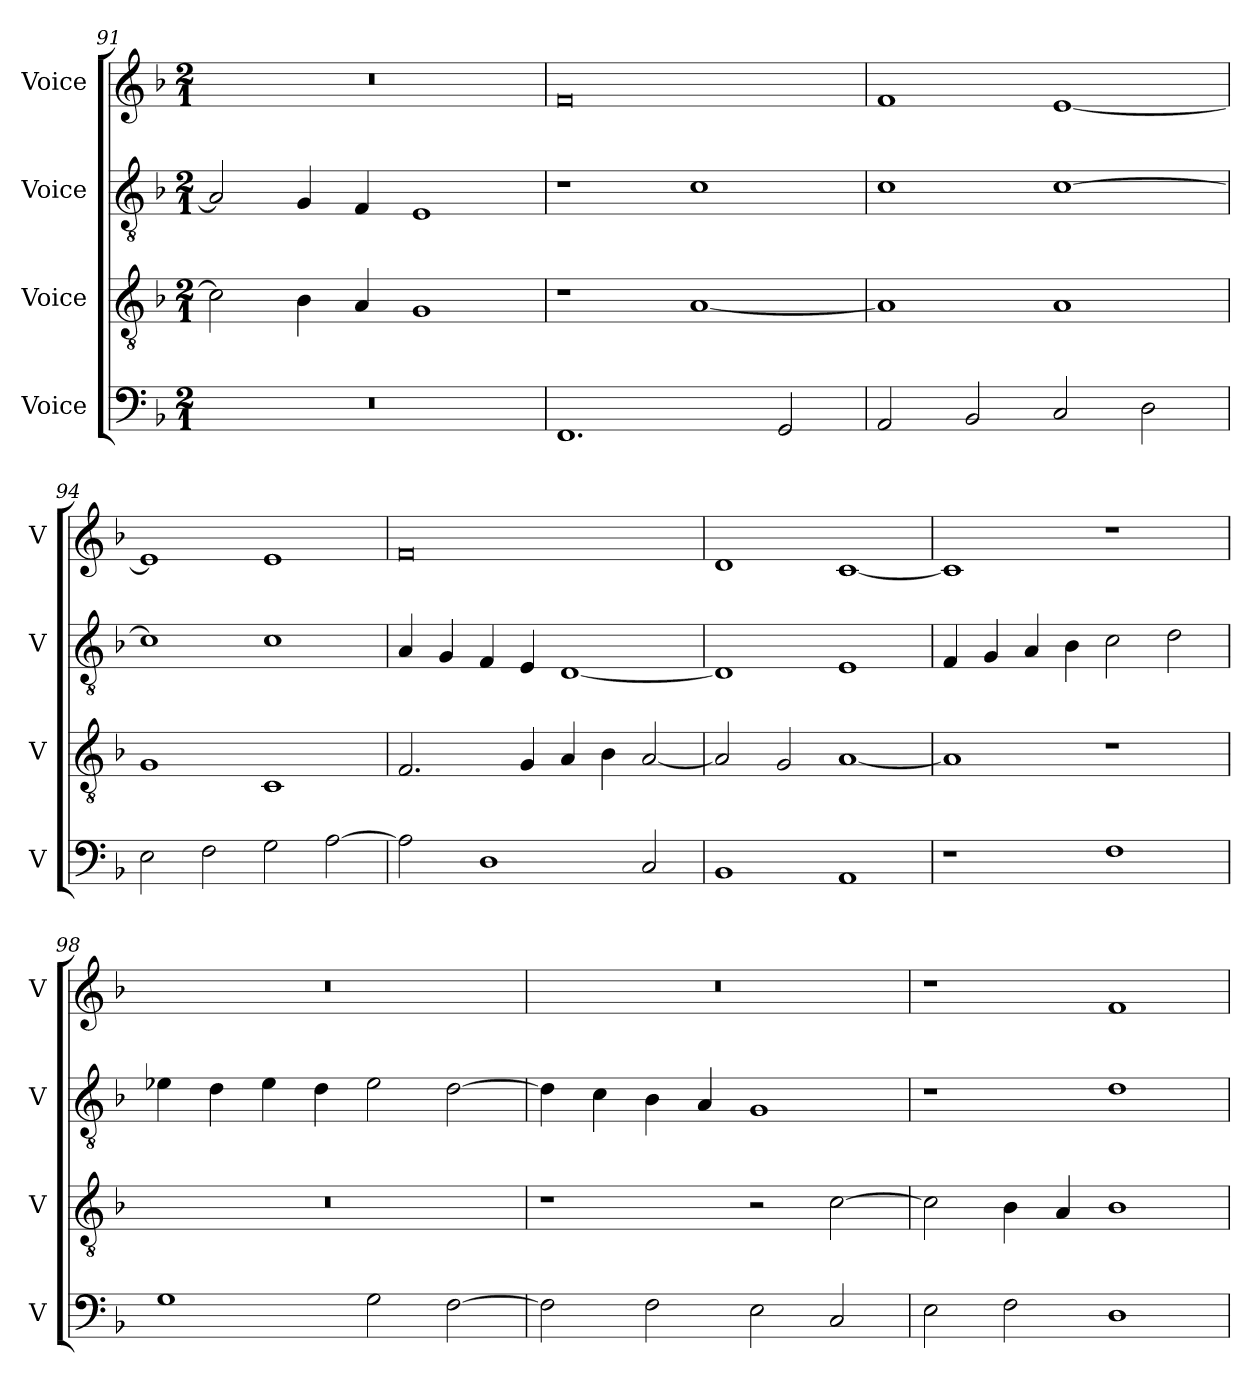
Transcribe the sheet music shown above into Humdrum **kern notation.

**kern	**kern	**kern	**kern
*part4	*part3	*part2	*part1
*staff4	*staff3	*staff2	*staff1
*I"Voice	*I"Voice	*I"Voice	*I"Voice
*I'V	*I'V	*I'V	*I'V
*clefF4	*clefGv2	*clefGv2	*clefG2
*k[b-]	*k[b-]	*k[b-]	*k[b-]
*M2/1	*M2/1	*M2/1	*M2/1
=91	=91	=91	=91
0r	2c\]	2A/]	0r
.	4B-\	4G/	.
.	4A/	4F/	.
.	1G	1E	.
=92	=92	=92	=92
1.FF	1r	1r	0f
.	[1A	1c	.
2GG/	.	.	.
=93	=93	=93	=93
2AA/	1A]	1c	1f
2BB-/	.	.	.
2C/	1A	[1c	[1e
2D\	.	.	.
=94	=94	=94	=94
2E\	1G	1c]	1e]
2F\	.	.	.
2G\	1C	1c	1e
[2A\	.	.	.
!!LO:LB:g=z
=95	=95	=95	=95
2A\]	2.F/	4A/	0f
.	.	4G/	.
1D	.	4F/	.
.	4G/	4E/	.
.	4A/	[1D	.
.	4B-\	.	.
2C/	[2A/	.	.
=96	=96	=96	=96
1BB-	2A/]	1D]	1d
.	2G/	.	.
1AA	[1A	1E	[1c
=97	=97	=97	=97
1r	1A]	4F/	1c]
.	.	4G/	.
.	.	4A/	.
.	.	4B-\	.
1F	1r	2c\	1r
.	.	2d\	.
=98	=98	=98	=98
1G	0r	4e-X\	0r
.	.	4d\	.
.	.	4e-\	.
.	.	4d\	.
2G\	.	2e-\	.
[2F\	.	[2d\	.
=99	=99	=99	=99
2F\]	1r	4d\]	0r
.	.	4c\	.
2F\	.	4B-\	.
.	.	4A/	.
2E\	2r	1G	.
2C/	[2c\	.	.
=100	=100	=100	=100
2E\	2c\]	1r	1r
2F\	4B-\	.	.
.	4A/	.	.
1D	1B-	1d	1f
=	=	=	=
*-	*-	*-	*-
